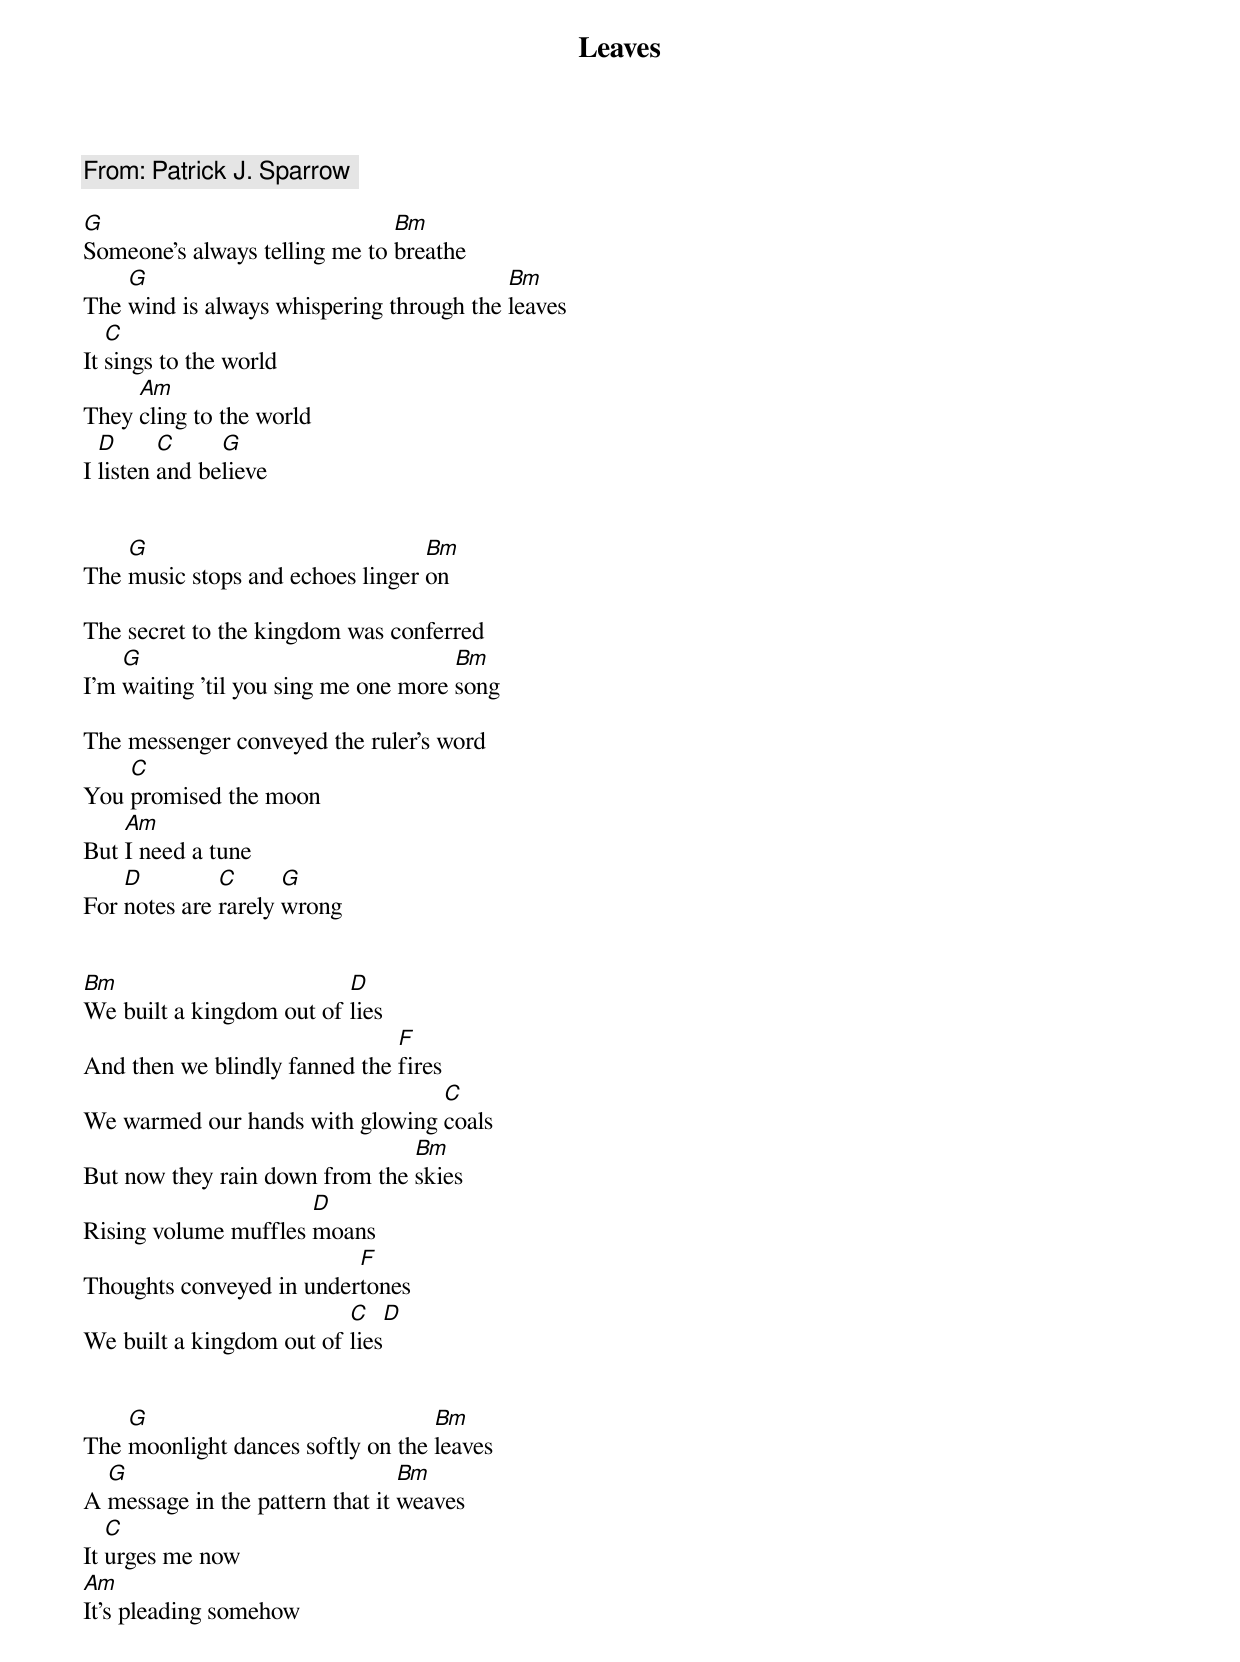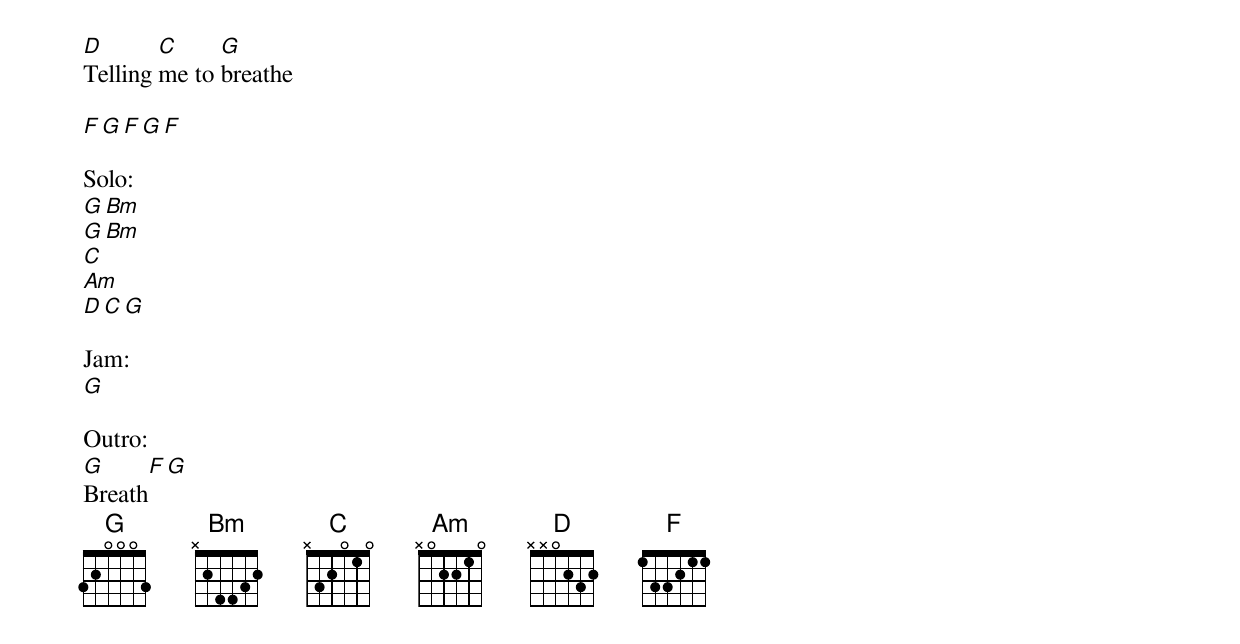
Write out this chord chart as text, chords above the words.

Leaves
From: Patrick J. Sparrow <psparrow25@protonmail.com>

G                              Bm
Someone's always telling me to breathe
    G                                     Bm
The wind is always whispering through the leaves
   C
It sings to the world
     Am
They cling to the world
  D      C     G
I listen and believe


    G                             Bm
The music stops and echoes linger on

The secret to the kingdom was conferred
    G                                 Bm
I'm waiting 'til you sing me one more song

The messenger conveyed the ruler's word
    C
You promised the moon
    Am
But I need a tune
    D         C      G
For notes are rarely wrong


Bm                        D
We built a kingdom out of lies
                               F
And then we blindly fanned the fires
                                 C
We warmed our hands with glowing coals
                                Bm
But now they rain down from the skies
                      D
Rising volume muffles moans
                          F
Thoughts conveyed in undertones
                          C      D
We built a kingdom out of lies


    G                              Bm
The moonlight dances softly on the leaves
  G                              Bm
A message in the pattern that it weaves
   C
It urges me now
Am
It's pleading somehow
D       C     G
Telling me to breathe

F G F G F

Solo:
G Bm
G Bm
C
Am
D C G

Jam:
G

Outro:
G      F G
Breath
